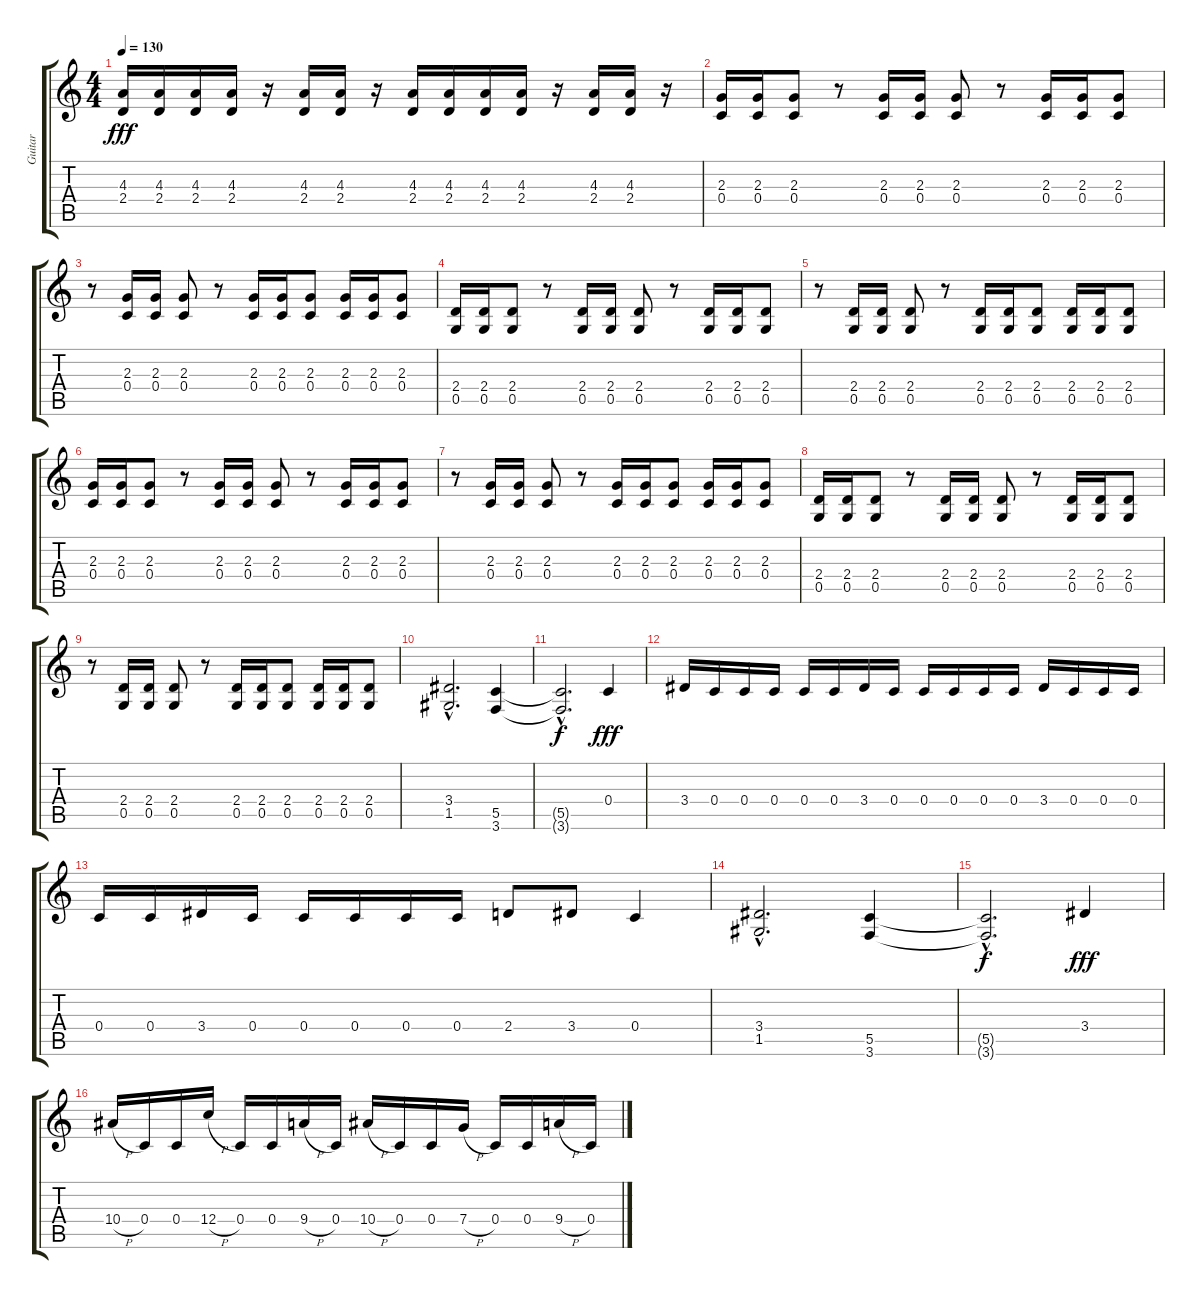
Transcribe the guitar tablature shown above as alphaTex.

\track ("Guitar" "Guitar") {instrument distortionguitar}
\staff {score tabs}
\tuning (D4 A3 F3 C3 G2 D2) {hide}
\ts (4 4)
\tempo 130
\clef g2
\ks c
(4.3 2.4).16{dy fff} (4.3 2.4).16 (4.3 2.4).16 (4.3 2.4).16 r.16 (4.3 2.4).16 (4.3 2.4).16 r.16 (4.3 2.4).16 (4.3 2.4).16 (4.3 2.4).16 (4.3 2.4).16 r.16 (4.3 2.4).16 (4.3 2.4).16 r.16 |
(2.3 0.4).16 (2.3 0.4).16 (2.3 0.4).8 r.8 (2.3 0.4).16 (2.3 0.4).16 (2.3 0.4).8 r.8 (2.3 0.4).16 (2.3 0.4).16 (2.3 0.4).8 |
r.8 (2.3 0.4).16 (2.3 0.4).16 (2.3 0.4).8 r.8 (2.3 0.4).16 (2.3 0.4).16 (2.3 0.4).8 (2.3 0.4).16 (2.3 0.4).16 (2.3 0.4).8 |
(2.4 0.5).16 (2.4 0.5).16 (2.4 0.5).8 r.8 (2.4 0.5).16 (2.4 0.5).16 (2.4 0.5).8 r.8 (2.4 0.5).16 (2.4 0.5).16 (2.4 0.5).8 |
r.8 (2.4 0.5).16 (2.4 0.5).16 (2.4 0.5).8 r.8 (2.4 0.5).16 (2.4 0.5).16 (2.4 0.5).8 (2.4 0.5).16 (2.4 0.5).16 (2.4 0.5).8 |
(2.3 0.4).16 (2.3 0.4).16 (2.3 0.4).8 r.8 (2.3 0.4).16 (2.3 0.4).16 (2.3 0.4).8 r.8 (2.3 0.4).16 (2.3 0.4).16 (2.3 0.4).8 |
r.8 (2.3 0.4).16 (2.3 0.4).16 (2.3 0.4).8 r.8 (2.3 0.4).16 (2.3 0.4).16 (2.3 0.4).8 (2.3 0.4).16 (2.3 0.4).16 (2.3 0.4).8 |
(2.4 0.5).16 (2.4 0.5).16 (2.4 0.5).8 r.8 (2.4 0.5).16 (2.4 0.5).16 (2.4 0.5).8 r.8 (2.4 0.5).16 (2.4 0.5).16 (2.4 0.5).8 |
r.8 (2.4 0.5).16 (2.4 0.5).16 (2.4 0.5).8 r.8 (2.4 0.5).16 (2.4 0.5).16 (2.4 0.5).8 (2.4 0.5).16 (2.4 0.5).16 (2.4 0.5).8 |
(3.4{hac} 1.5{hac}).2{d} (5.5 3.6).4 |
(5.5{hac t} 3.6{hac t}).2{d dy f} 0.4.4{dy fff} |
3.4.16 0.4.16 0.4.16 0.4.16 0.4.16 0.4.16 3.4.16 0.4.16 0.4.16 0.4.16 0.4.16 0.4.16 3.4.16 0.4.16 0.4.16 0.4.16 |
0.4.16 0.4.16 3.4.16 0.4.16 0.4.16 0.4.16 0.4.16 0.4.16 2.4.8 3.4.8 0.4.4 |
(3.4{hac} 1.5{hac}).2{d} (5.5 3.6).4 |
(5.5{hac t} 3.6{hac t}).2{d dy f} 3.4.4{dy fff} |
10.4{h}.16 0.4.16 0.4.16 12.4{h}.16 0.4.16 0.4.16 9.4{h}.16 0.4.16 10.4{h}.16 0.4.16 0.4.16 7.4{h}.16 0.4.16 0.4.16 9.4{h}.16 0.4.16
